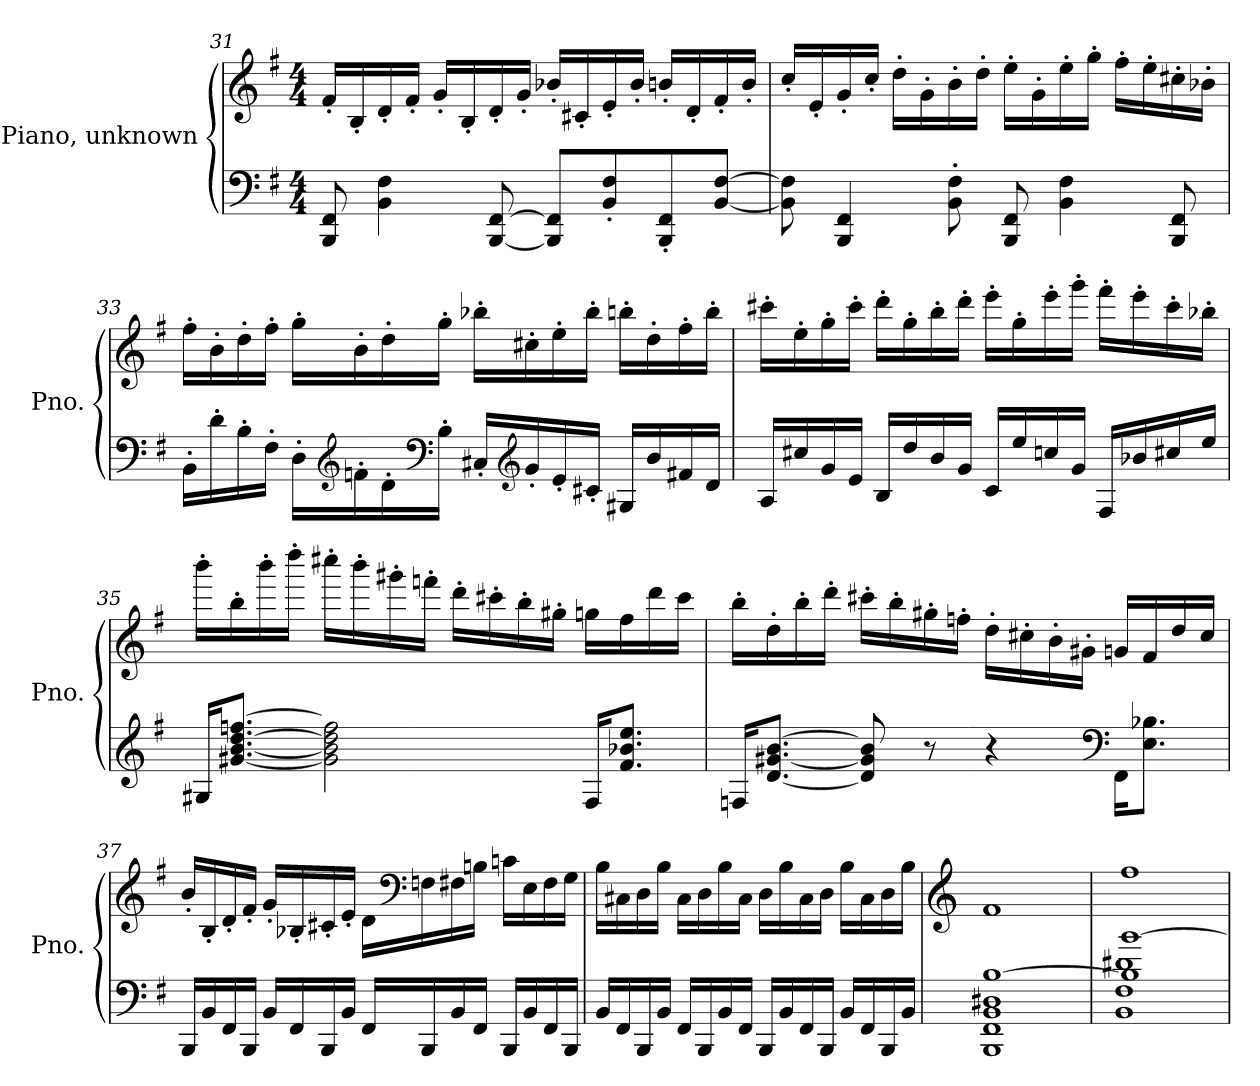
**kern	**kern
*part1	*part1
*staff2	*staff1
*I"Piano, unknown	*
*I'Pno.	*
*clefF4	*clefG2
*k[f#]	*k[f#]
*M4/4	*M4/4
=31	=31
8BBB/ 8FF#/	16f#'/LL
.	16B'/
4BB\ 4F#\	16d'/
.	16f#'/JJ
.	16g'/LL
.	16B'/
[8BBB/ [8FF#/	16d'/
.	16g'/JJ
8BBB/] 8FF#/]L	16b-X'/LL
.	16c#X'/
8BB/' 8F#/'	16e'/
.	16b-'/JJ
8BBB/' 8FF#/'	16bn'/LL
.	16d'/
[8BB/ [8F#/J	16f#'/
.	16b'/JJ
!!LO:LB:g=z
=32	=32
8BB\] 8F#\]	16cc'/LL
.	16e'/
4BBB/ 4FF#/	16g'/
.	16cc'/JJ
.	16dd'\LL
.	16g'\
8BB\' 8F#\'	16b'\
.	16dd'\JJ
8BBB/ 8FF#/	16ee'\LL
.	16g'\
4BB\ 4F#\	16ee'\
.	16gg'\JJ
.	16ff#'\LL
.	16ee'\
8BBB/ 8FF#/	16cc#X'\
.	16b-X'\JJ
=33	=33
16BB'\LL	16ff#'\LL
16d'\	16b'\
16B'\	16dd'\
16F#'\JJ	16ff#'\JJ
16D'\LL	16gg'\LL
*clefG2	*
16fn'\	16b'\
16d'\	16dd'\
*clefF4	*
16B'\JJ	16gg'\JJ
16C#X'/LL	16bb-X'\LL
*clefG2	*
16g'/	16cc#X'\
16e'/	16ee'\
16c#X'/JJ	16bb-'\JJ
16G#X/LL	16bbn'\LL
16b/	16dd'\
16f#X/	16ff#'\
16d/JJ	16bb'\JJ
!!LO:LB:g=z
=34	=34
16A/LL	16ccc#X'\LL
16cc#X/	16ee'\
16g/	16gg'\
16e/JJ	16ccc#'\JJ
16B/LL	16ddd'\LL
16dd/	16gg'\
16b/	16bb'\
16g/JJ	16ddd'\JJ
16c/LL	16eee'\LL
16ee/	16gg'\
16ccn/	16eee'\
16g/JJ	16ggg'\JJ
16F#/LL	16fff#'\LL
16b-X/	16eee'\
16cc#X/	16ccc#'\
16ee/JJ	16bb-X'\JJ
!!LO:PB:g=z
=35	=35
16G#X/KL	16bbb'\LL
[8.g#X/ [8.b/ [8.dd/ [8.ffn/J	16bb'\
.	16bbb'\
.	16dddd'\JJ
2g#\] 2b\] 2dd\] 2ff\]	16cccc#X'\LL
.	16bbb'\
.	16ggg#X'\
.	16fffn'\JJ
.	16ddd'\LL
.	16ccc#X'\
.	16bb'\
.	16gg#X'\JJ
16F#/KL	16ggn\LL
8.f#/ 8.b-X/ 8.ee/J	16ff#\
.	16ddd\
.	16ccc#\JJ
!!LO:LB:g=z
=36	=36
16Fn/KL	16bb'\LL
[8.d/ [8.g#X/ [8.b/J	16dd'\
.	16bb'\
.	16ddd'\JJ
8d/] 8g#/] 8b/]	16ccc#X'\LL
.	16bb'\
8r	16gg#X'\
.	16ffn'\JJ
4r	16dd'\LL
.	16cc#X'\
.	16b'\
.	16g#X'\JJ
*clefF4	*
16FF#\KL	16gn/LL
8.E\ 8.B-X\J	16f#/
.	16dd/
.	16cc#/JJ
=37	=37
16BBB/LL	16b'/LL
16BB/	16B'/
16FF#/	16d'/
16BBB/JJ	16f#'/JJ
16BB/LL	16g'/LL
16FF#/	16B-X'/
16BBB/	16c#X'/
16BB/JJ	16e'/JJ
16FF#/LL	16d\LL
*	*clefF4
16BBB/	16Fn\
16BB/	16F#X\
16FF#/JJ	16Bn\JJ
16BBB/LL	16cn\LL
16BB/	16E\
16FF#/	16F#\
16BBB/JJ	16G\JJ
!!LO:LB:g=z
=38	=38
16BB/LL	16B\LL
16FF#/	16C#X\
16BBB/	16D\
16BB/JJ	16B\JJ
16FF#/LL	16C#\LL
16BBB/	16D\
16BB/	16B\
16FF#/JJ	16C#\JJ
16BBB/LL	16D\LL
16BB/	16B\
16FF#/	16C#\
16BBB/JJ	16D\JJ
16BB/LL	16B\LL
16FF#/	16C#\
16BBB/	16D\
16BB/JJ	16B\JJ
=39	=39
*	*clefG2
*^	*
[1B	1BBB 1FF# 1BB 1D#X	1f#
=40	=40	=40
1B] [1b	1BB 1F# 1d#X	1ff#
*v	*v	*
=	=
*-	*-
